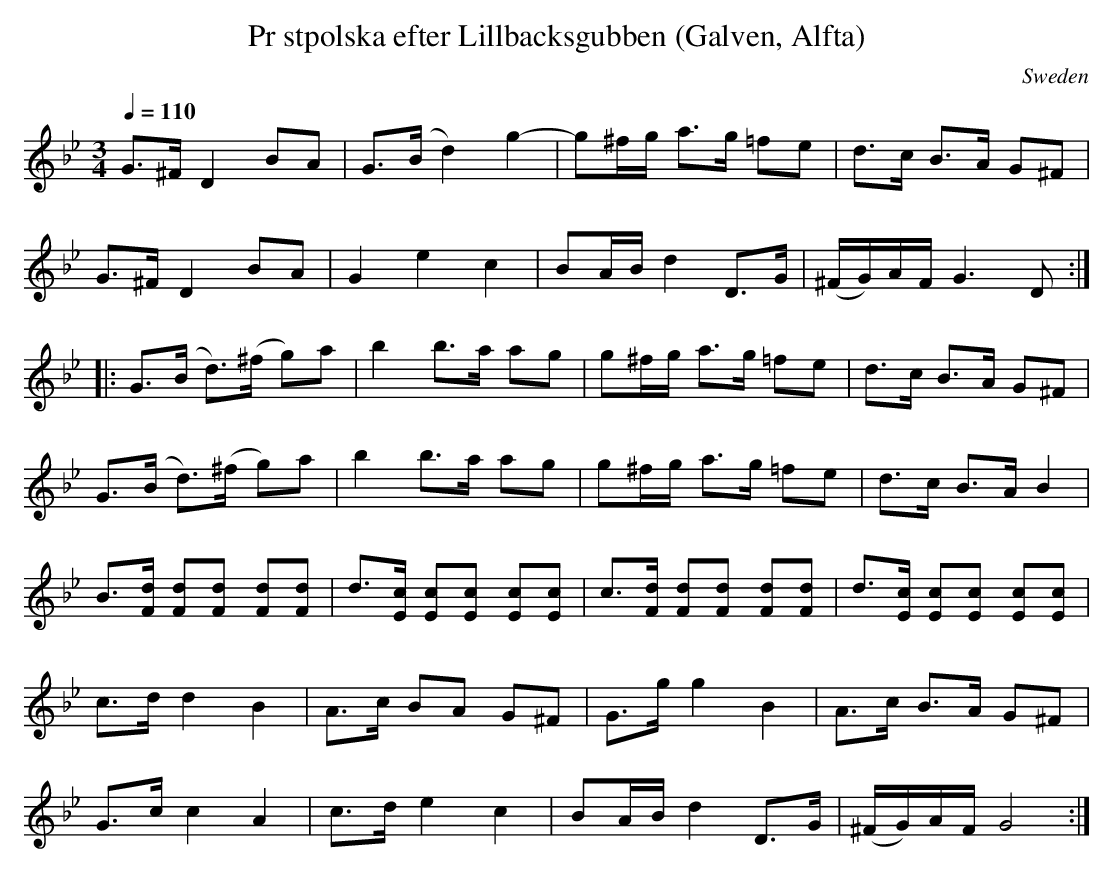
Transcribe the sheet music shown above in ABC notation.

X:1
T:Pr stpolska efter Lillbacksgubben (Galven, Alfta)
O:Sweden
M:3/4
L:1/8
Q:1/4=110
K:Gm
G>^F   D2       BA         | G>(B   d2)      g2-       | g^f/g/ a>g =fe | d>c         B>A G^F  |
G>^F   D2       BA         | G2     e2       c2           | BA/B/  d2 D>G  | (^F/G/)A/F/ G3 D    ::
G>(B   d>)(^f   g)a        | b2     b>a      ag         | g^f/g/ a>g =fe | d>c         B>A G^F  |
G>(B   d>)(^f   g)a        | b2     b>a      ag         | g^f/g/ a>g =fe | d>c         B>A B2   |
B>[Fd] [Fd][Fd] [Fd][Fd] | d>[Ec] [Ec][Ec] [Ec][Ec] | \
c>[Fd] [Fd][Fd] [Fd][Fd] | d>[Ec] [Ec][Ec] [Ec][Ec] |
c>d    d2       B2           | A>c    BA       G^F       | G>g    g2 B2     | A>c         B>A G^F  |
G>c    c2       A2           | c>d    e2       c2        | BA/B/  d2 D>G   | (^F/G/)A/F/ G4      :|
